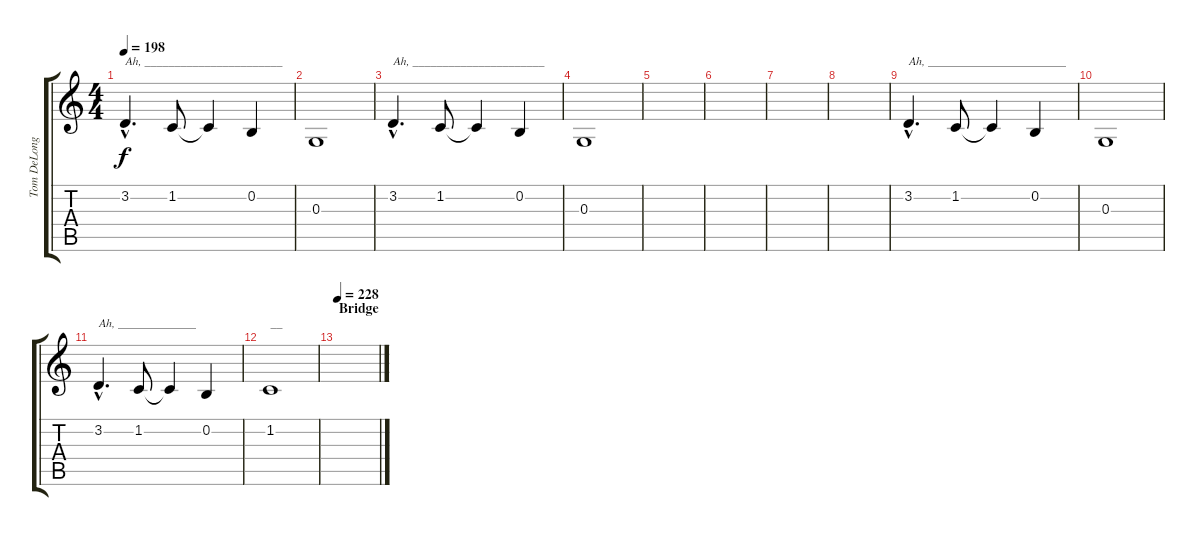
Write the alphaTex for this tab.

\track ("Tom DeLonge: Vocals" "Tom DeLong") {instrument tenorsax}
\staff {score tabs}
\tuning (E4 B3 G3 D3 A2 E2) {hide}
\ts (4 4)
\tempo 198
\clef g2
\ks c
3.2{hac}.4{d txt "Ah, _______________________" dy f} 1.2.8 1.2{t}.4 0.2.4 |
0.3.1 |
3.2{hac}.4{d txt "Ah, ______________________"} 1.2.8 1.2{t}.4 0.2.4 |
0.3.1 |
|
|
|
|
3.2{hac}.4{d txt "Ah, _______________________"} 1.2.8 1.2{t}.4 0.2.4 |
0.3.1 |
3.2{hac}.4{d txt "Ah, _____________"} 1.2.8 1.2{t}.4 0.2.4 |
1.2.1{txt "__"} |
\section ("" "Bridge")
\tempo 228
